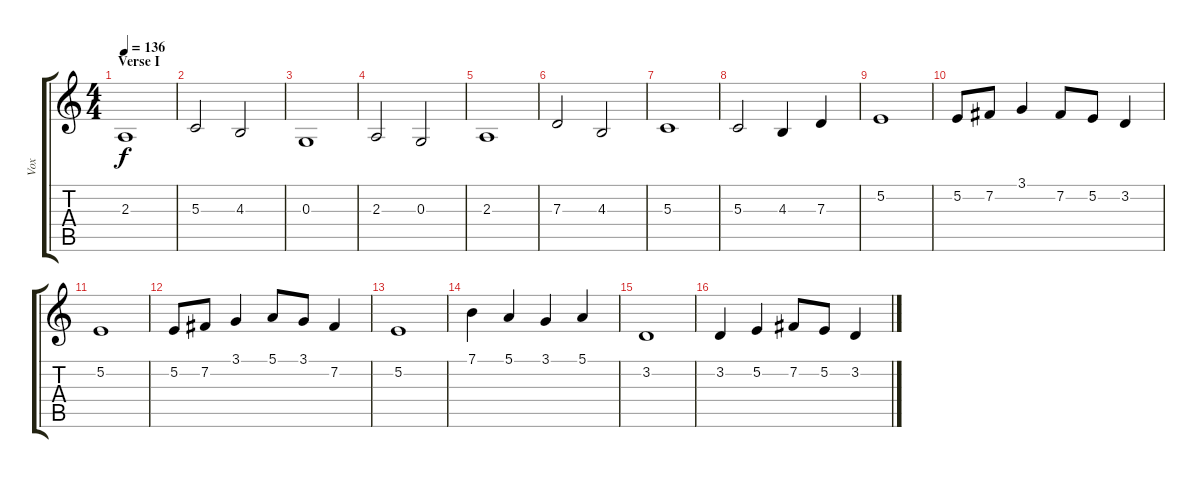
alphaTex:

\track ("Vox" "Vox") {instrument tenorsax}
\staff {score tabs}
\tuning (E4 B3 G3 D3 A2 E2) {hide}
\ts (4 4)
\section ("" "Verse I")
\tempo 136
\clef g2
\ks c
2.3.1{dy f} |
5.3.2 4.3.2 |
0.3.1 |
2.3.2 0.3.2 |
2.3.1 |
7.3.2 4.3.2 |
5.3.1 |
5.3.2 4.3.4 7.3.4 |
5.2.1 |
5.2.8 7.2.8 3.1.4 7.2.8 5.2.8 3.2.4 |
5.2.1 |
5.2.8 7.2.8 3.1.4 5.1.8 3.1.8 7.2.4 |
5.2.1 |
7.1.4 5.1.4 3.1.4 5.1.4 |
3.2.1 |
3.2.4 5.2.4 7.2.8 5.2.8 3.2.4
